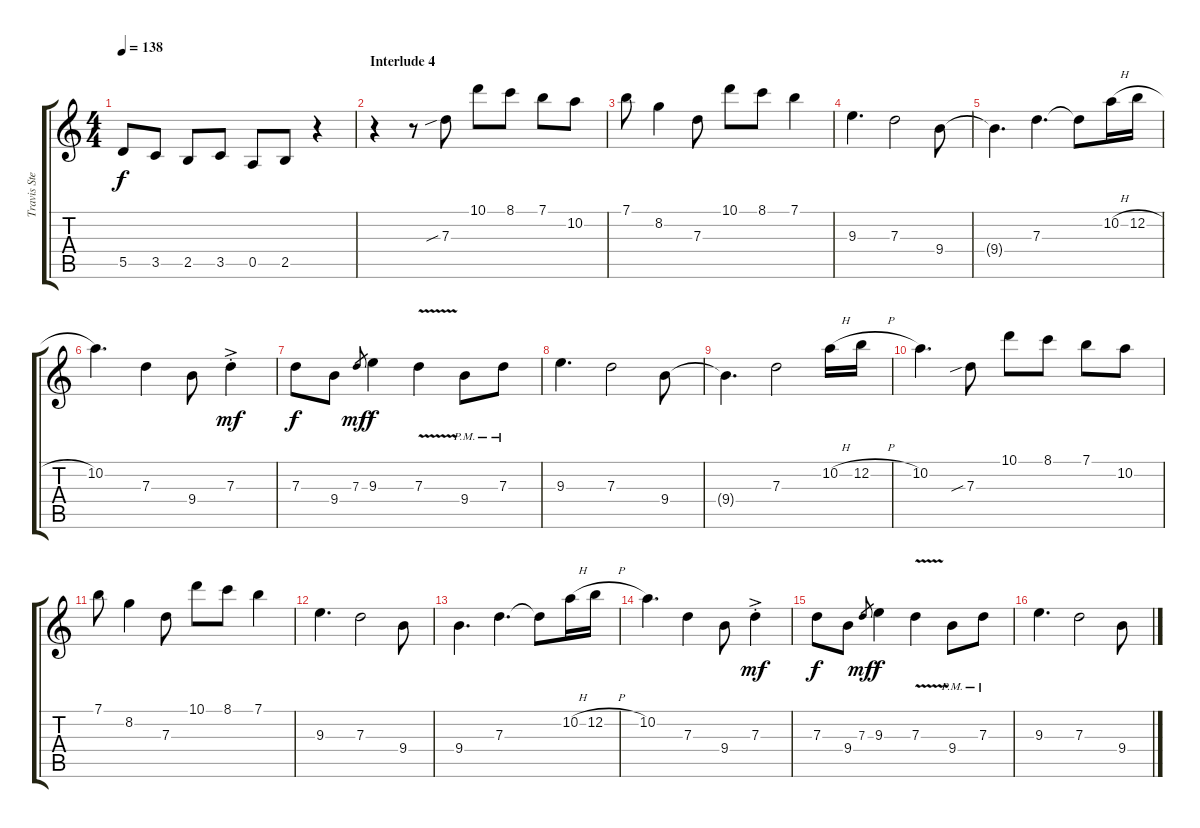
\track ("Travis Stever" "Travis Ste") {instrument overdrivenguitar}
\staff {score tabs}
\tuning (E4 B3 G3 D3 A2 E2) {hide}
\ts (4 4)
\tempo 138
\clef g2
\ks c
5.5{t}.8{dy f} 3.5.8 2.5.8 3.5.8 0.5.8 2.5.8 r.4{volume 12} |
\section ("" "Interlude 4")
r.4 r.8 7.3{sib}.8 10.1.8 8.1.8 7.1.8 10.2.8 |
7.1.8 8.2.4 7.3.8 10.1.8 8.1.8 7.1.4 |
9.3.4{d} 7.3.2 9.4.8 |
9.4{t}.4{d} 7.3.4{d} 7.3{t}.8 10.2{h}.16 12.2{h}.16 |
10.2.4{d} 7.3.4 9.4.8 7.3{ac st}.4{dy mf} |
7.3.8{dy f} 9.4.8 7.3.8{gr dy mf} 9.3.4{dy f} 7.3{v}.4 9.4{pm}.8 7.3{pm}.8 |
9.3.4{d} 7.3.2 9.4.8 |
9.4{t}.4{d} 7.3.2 10.2{h}.16 12.2{h}.16 |
10.2.4{d} 7.3{sib}.8 10.1.8 8.1.8 7.1.8 10.2.8 |
7.1.8 8.2.4 7.3.8 10.1.8 8.1.8 7.1.4 |
9.3.4{d} 7.3.2 9.4.8 |
9.4.4{d} 7.3.4{d} 7.3{t}.8 10.2{h}.16 12.2{h}.16 |
10.2.4{d} 7.3.4 9.4.8 7.3{ac st}.4{dy mf} |
7.3.8{dy f} 9.4.8 7.3.8{gr dy mf} 9.3.4{dy f} 7.3{v}.4 9.4{pm}.8 7.3{pm}.8 |
9.3.4{d} 7.3.2 9.4.8
